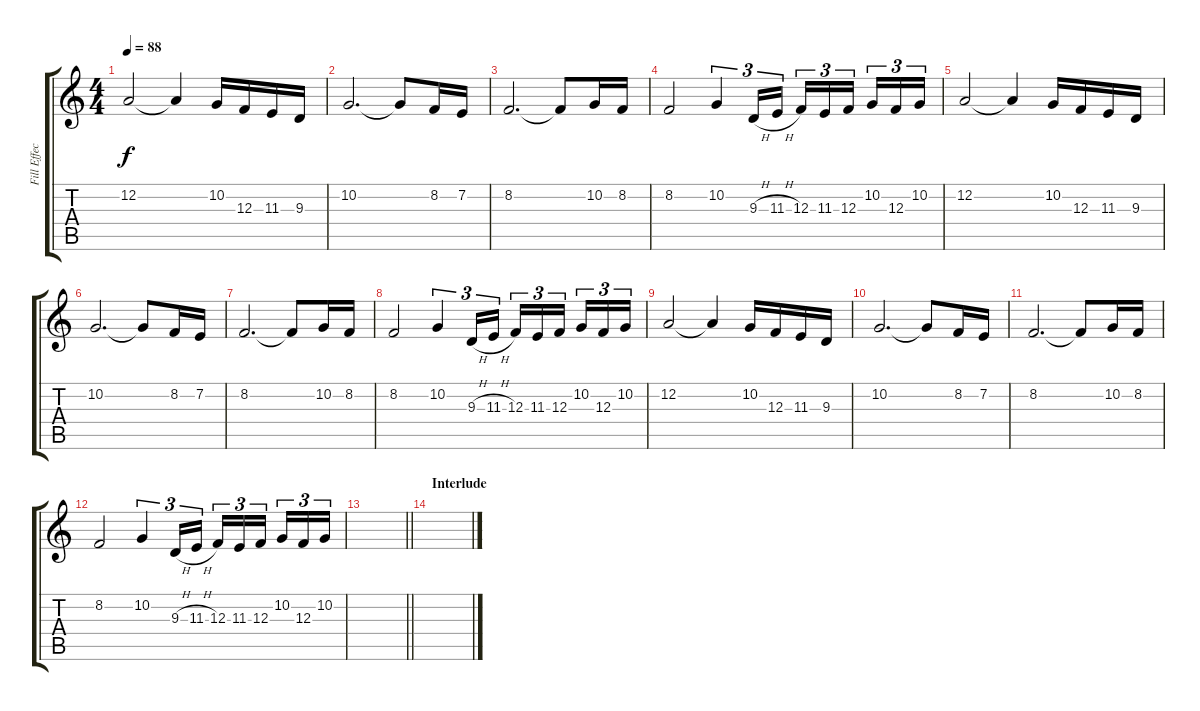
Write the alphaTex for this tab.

\track ("Fill Effect I" "Fill Effec") {instrument stringensemble1}
\staff {score tabs}
\tuning (D4 A3 F3 C3 G2 D2) {hide}
\ts (4 4)
\tempo 88
\clef g2
\ks c
12.2.2{dy f} 12.2{t}.4 10.2.16 12.3.16 11.3.16 9.3.16 |
10.2.2{d} 10.2{t}.8 8.2.16 7.2.16 |
8.2.2{d} 8.2{t}.8 10.2.16 8.2.16 |
8.2.2 10.2.4{tu (3 2)} 9.3{h}.16{tu (3 2)} 11.3{h}.16{tu (3 2)} 12.3.16{tu (3 2)} 11.3.16{tu (3 2)} 12.3.16{tu (3 2) beam splitsecondary} 10.2.16{tu (3 2)} 12.3.16{tu (3 2)} 10.2.16{tu (3 2)} |
12.2.2 12.2{t}.4 10.2.16 12.3.16 11.3.16 9.3.16 |
10.2.2{d} 10.2{t}.8 8.2.16 7.2.16 |
8.2.2{d} 8.2{t}.8 10.2.16 8.2.16 |
8.2.2 10.2.4{tu (3 2)} 9.3{h}.16{tu (3 2)} 11.3{h}.16{tu (3 2)} 12.3.16{tu (3 2)} 11.3.16{tu (3 2)} 12.3.16{tu (3 2) beam splitsecondary} 10.2.16{tu (3 2)} 12.3.16{tu (3 2)} 10.2.16{tu (3 2)} |
12.2.2 12.2{t}.4 10.2.16 12.3.16 11.3.16 9.3.16 |
10.2.2{d} 10.2{t}.8 8.2.16 7.2.16 |
8.2.2{d} 8.2{t}.8 10.2.16 8.2.16 |
8.2.2 10.2.4{tu (3 2)} 9.3{h}.16{tu (3 2)} 11.3{h}.16{tu (3 2)} 12.3.16{tu (3 2)} 11.3.16{tu (3 2)} 12.3.16{tu (3 2) beam splitsecondary} 10.2.16{tu (3 2)} 12.3.16{tu (3 2)} 10.2.16{tu (3 2)} |
\barLineRight lightlight
|
\section ("" "Interlude")
